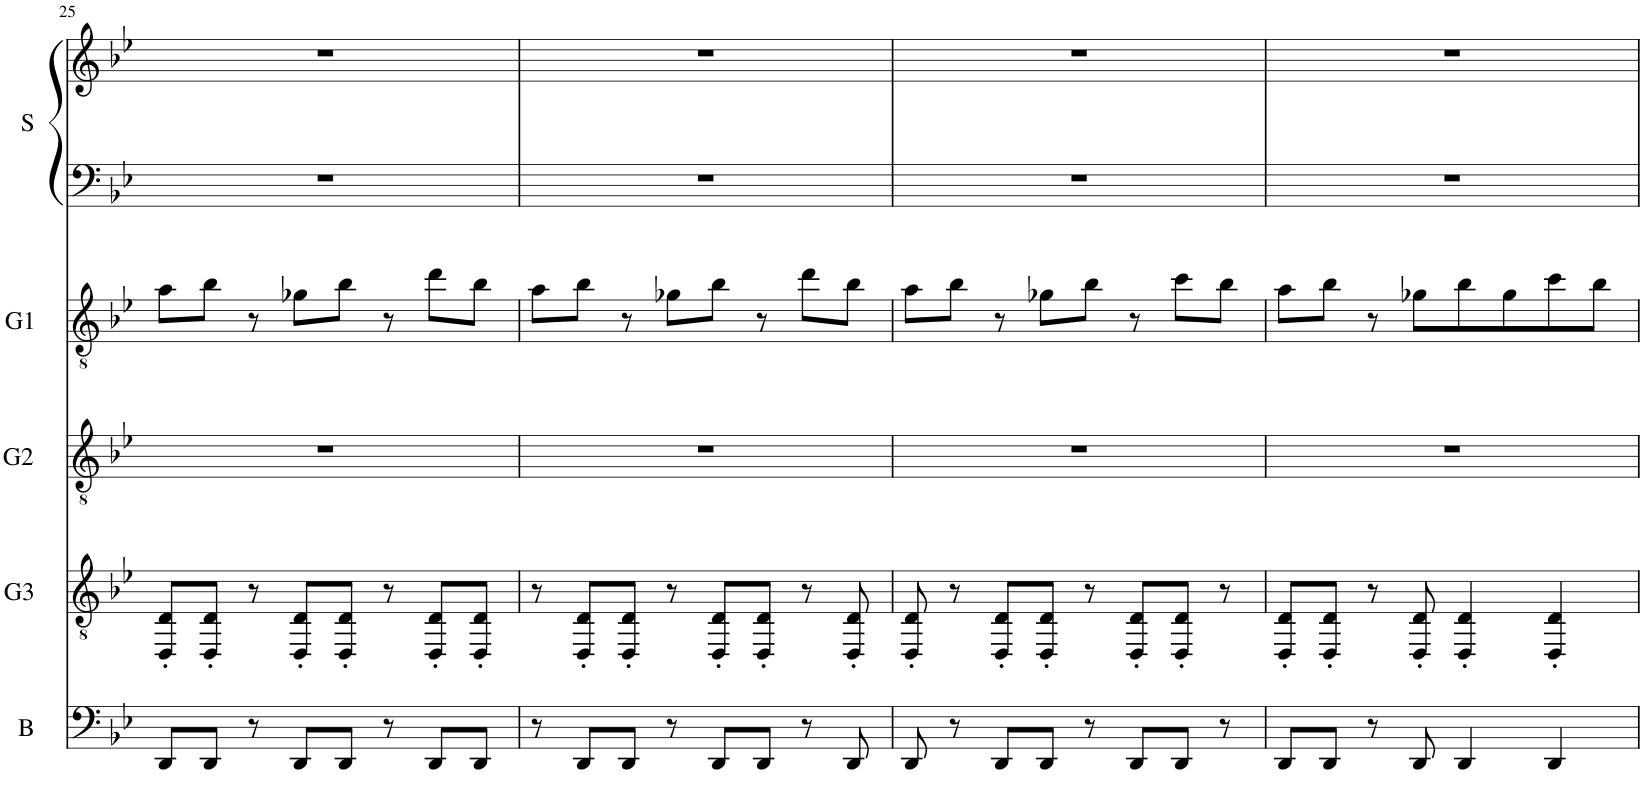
**kern	**kern	**kern	**kern	**kern	**kern
*part5	*part4	*part3	*part2	*part1	*part1
*staff6	*staff5	*staff4	*staff3	*staff2	*staff1
*I"Bass (D standard)	*I"Guitar 3 (D standard)	*I"Guitar 2 (D standard)	*I"Guitar 1 (D standard)	*I"Synth	*
*I'B	*I'G3	*I'G2	*I'G1	*I'S	*
!!LO:PB:g=z
*clefF4	*clefGv2	*clefGv2	*clefGv2	*clefF4	*clefG2
*Trd7c12	*	*	*	*	*
*k[b-e-]	*k[b-e-]	*k[b-e-]	*k[b-e-]	*k[b-e-]	*k[b-e-]
*M4/4	*M4/4	*M4/4	*M4/4	*M4/4	*M4/4
=25	=25	=25	=25	=25	=25
8DD/L	8DD/' 8D/'L	1r	8a\L	1r	1r
8DD/J	8DD/' 8D/'J	.	8b-\J	.	.
8r	8r	.	8r	.	.
8DD/L	8DD/' 8D/'L	.	8g-X\L	.	.
8DD/J	8DD/' 8D/'J	.	8b-\J	.	.
8r	8r	.	8r	.	.
8DD/L	8DD/' 8D/'L	.	8dd\L	.	.
8DD/J	8DD/' 8D/'J	.	8b-\J	.	.
=26	=26	=26	=26	=26	=26
8r	8r	1r	8a\L	1r	1r
8DD/L	8DD/' 8D/'L	.	8b-\J	.	.
8DD/J	8DD/' 8D/'J	.	8r	.	.
8r	8r	.	8g-X\L	.	.
8DD/L	8DD/' 8D/'L	.	8b-\J	.	.
8DD/J	8DD/' 8D/'J	.	8r	.	.
8r	8r	.	8dd\L	.	.
8DD/	8DD/' 8D/'	.	8b-\J	.	.
=27	=27	=27	=27	=27	=27
8DD/	8DD/' 8D/'	1r	8a\L	1r	1r
8r	8r	.	8b-\J	.	.
8DD/L	8DD/' 8D/'L	.	8r	.	.
8DD/J	8DD/' 8D/'J	.	8g-X\L	.	.
8r	8r	.	8b-\J	.	.
8DD/L	8DD/' 8D/'L	.	8r	.	.
8DD/J	8DD/' 8D/'J	.	8cc\L	.	.
8r	8r	.	8b-\J	.	.
=28	=28	=28	=28	=28	=28
8DD/L	8DD/' 8D/'L	1r	8a\L	1r	1r
8DD/J	8DD/' 8D/'J	.	8b-\J	.	.
8r	8r	.	8r	.	.
8DD/	8DD/' 8D/'	.	8g-X\L	.	.
4DD/	4DD/' 4D/'	.	8b-\	.	.
.	.	.	8g-\	.	.
4DD/	4DD/' 4D/'	.	8cc\	.	.
.	.	.	8b-\J	.	.
=	=	=	=	=	=
*-	*-	*-	*-	*-	*-
